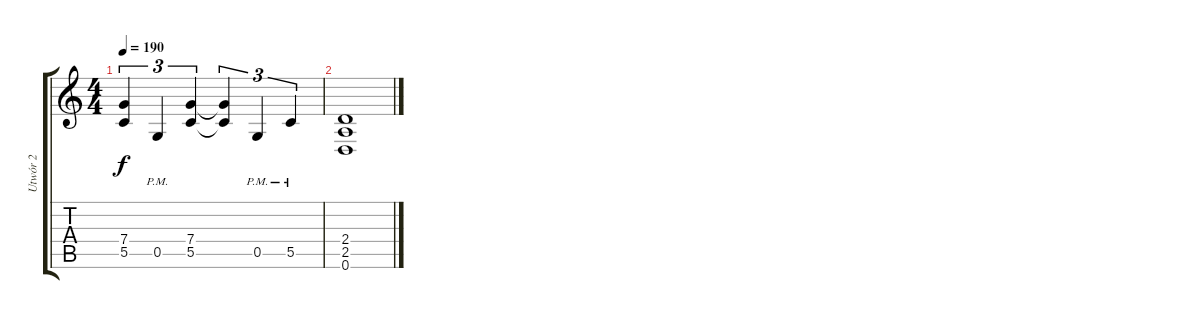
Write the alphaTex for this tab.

\track ("Utwór 2" "Utwór 2") {instrument distortionguitar}
\staff {score tabs}
\tuning (D4 A3 F3 C3 G2 D2) {hide}
\ts (4 4)
\tempo 190
\clef g2
\ks c
(7.4 5.5).4{tu (3 2) dy f} 0.5{pm}.4{tu (3 2)} (7.4 5.5).4{tu (3 2)} (7.4{t} 5.5{t}).4{tu (3 2)} 0.5{pm}.4{tu (3 2)} 5.5{pm}.4{tu (3 2)} |
(2.4 2.5 0.6).1
